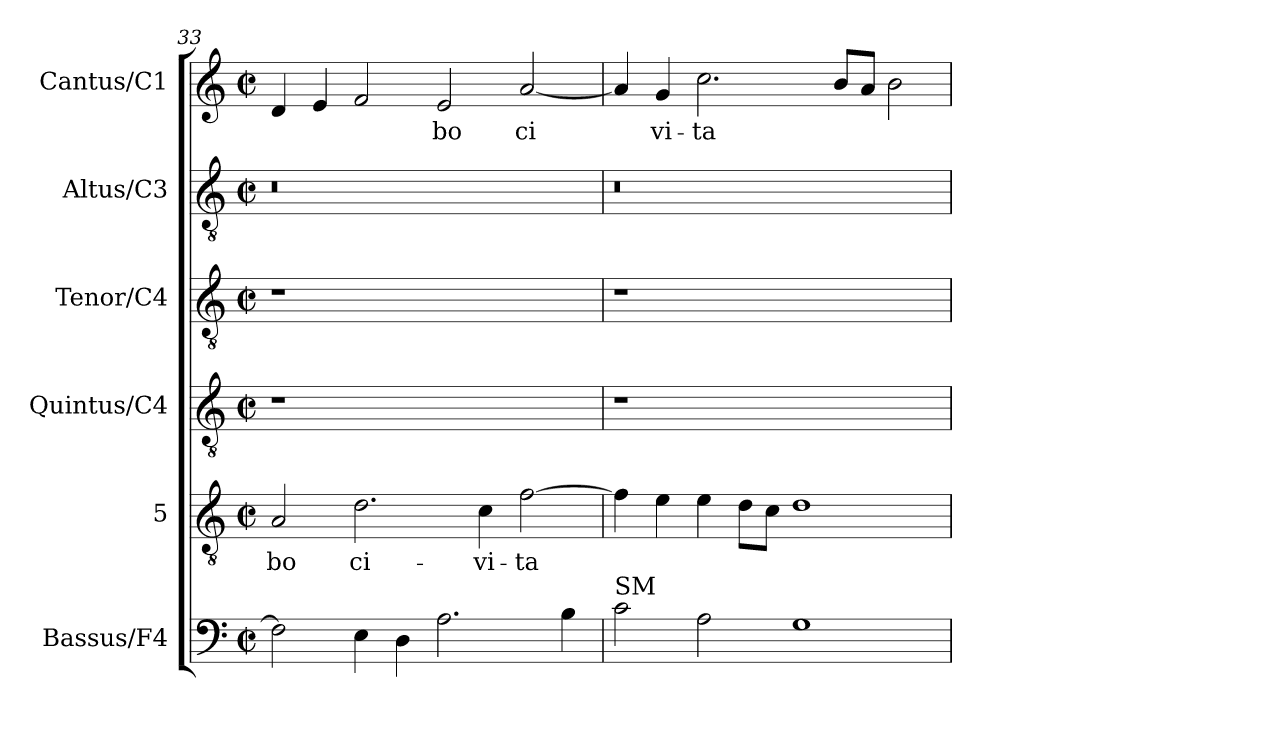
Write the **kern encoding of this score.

**kern	**text	**kern	**text	**kern	**kern	**kern	**kern	**text
*part6	*part6	*part5	*part5	*part4	*part3	*part2	*part1	*part1
*staff6	*staff6	*staff5	*staff5	*staff4	*staff3	*staff2	*staff1	*staff1
*I"Bassus/F4	*	*I"5	*	*I"Quintus/C4	*I"Tenor/C4	*I"Altus/C3	*I"Cantus/C1	*
*I'B	*	*	*	*	*I'T	*I'A	*I'C	*
*clefF4	*	*clefGv2	*	*clefGv2	*clefGv2	*clefGv2	*clefG2	*
*k[]	*	*k[]	*	*k[]	*k[]	*k[]	*k[]	*
*C:	*	*C:	*	*C:	*C:	*C:	*C:	*
*M2/2	*	*M2/2	*	*M2/2	*M2/2	*M2/2	*M2/2	*
*met(c|)	*	*met(c|)	*	*met(c|)	*met(c|)	*met(c|)	*met(c|)	*
=33	=33	=33	=33	=33	=33	=33	=33	=33
!	!LO:LY:b:cj	!	!LO:LY:b:cj	!	!	!	!	!LO:LY:b:cj
2F\]	--	2A/	-bo	1r	1r	0r	4d/	--
!	!	!	!	!	!	!	!	!LO:LY:b:cj
.	.	.	.	.	.	.	4e/	--
!	!LO:LY:b:cj	!	!LO:LY:b:cj	!	!	!	!	!LO:LY:b:cj
4E\	--	2.d\	ci-	.	.	.	2f/	--
!	!LO:LY:b:cj	!	!	!	!	!	!	!
4D\	--	.	.	.	.	.	.	.
!	!LO:LY:b:cj	!	!	!	!	!	!	!LO:LY:b:cj
2.A\	--	.	.	1ryy	1ryy	.	2e/	-bo
!	!	!	!LO:LY:b:cj	!	!	!	!	!
.	.	4c\	-vi-	.	.	.	.	.
!	!	!	!LO:LY:b:cj	!	!	!	!	!LO:LY:b:cj
.	.	[>2f\	-ta-	.	.	.	[<2a/	ci-
!	!LO:LY:b:cj	!	!	!	!	!	!	!
4B\	--	.	.	.	.	.	.	.
=34	=34	=34	=34	=34	=34	=34	=34	=34
!LO:TX:a:t=SM	!	!	!	!	!	!	!	!
!	!LO:LY:b:cj	!	!LO:LY:b:cj	!	!	!	!	!LO:LY:b:cj
2c\	--	4f\]	--	1r	1r	0r	4a/]	--
!	!	!	!LO:LY:b:cj	!	!	!	!	!LO:LY:b:cj
.	.	4e\	--	.	.	.	4g/	-vi-
!	!LO:LY:b:cj	!	!LO:LY:b:cj	!	!	!	!	!LO:LY:b:cj
2A\	--	4e\	--	.	.	.	2.cc\	-ta-
!	!	!	!LO:LY:b:cj	!	!	!	!	!
.	.	8d\L	--	.	.	.	.	.
!	!	!	!LO:LY:b:cj	!	!	!	!	!
.	.	8c\J	--	.	.	.	.	.
!	!LO:LY:b:cj	!	!LO:LY:b:cj	!	!	!	!	!
1G	--	1d	--	1ryy	1ryy	.	.	.
!	!	!	!	!	!	!	!	!LO:LY:b:cj
.	.	.	.	.	.	.	8b/L	--
!	!	!	!	!	!	!	!	!LO:LY:b:cj
.	.	.	.	.	.	.	8a/J	--
!	!	!	!	!	!	!	!	!LO:LY:b:cj
.	.	.	.	.	.	.	2b\	--
=	=	=	=	=	=	=	=	=
*-	*-	*-	*-	*-	*-	*-	*-	*-
